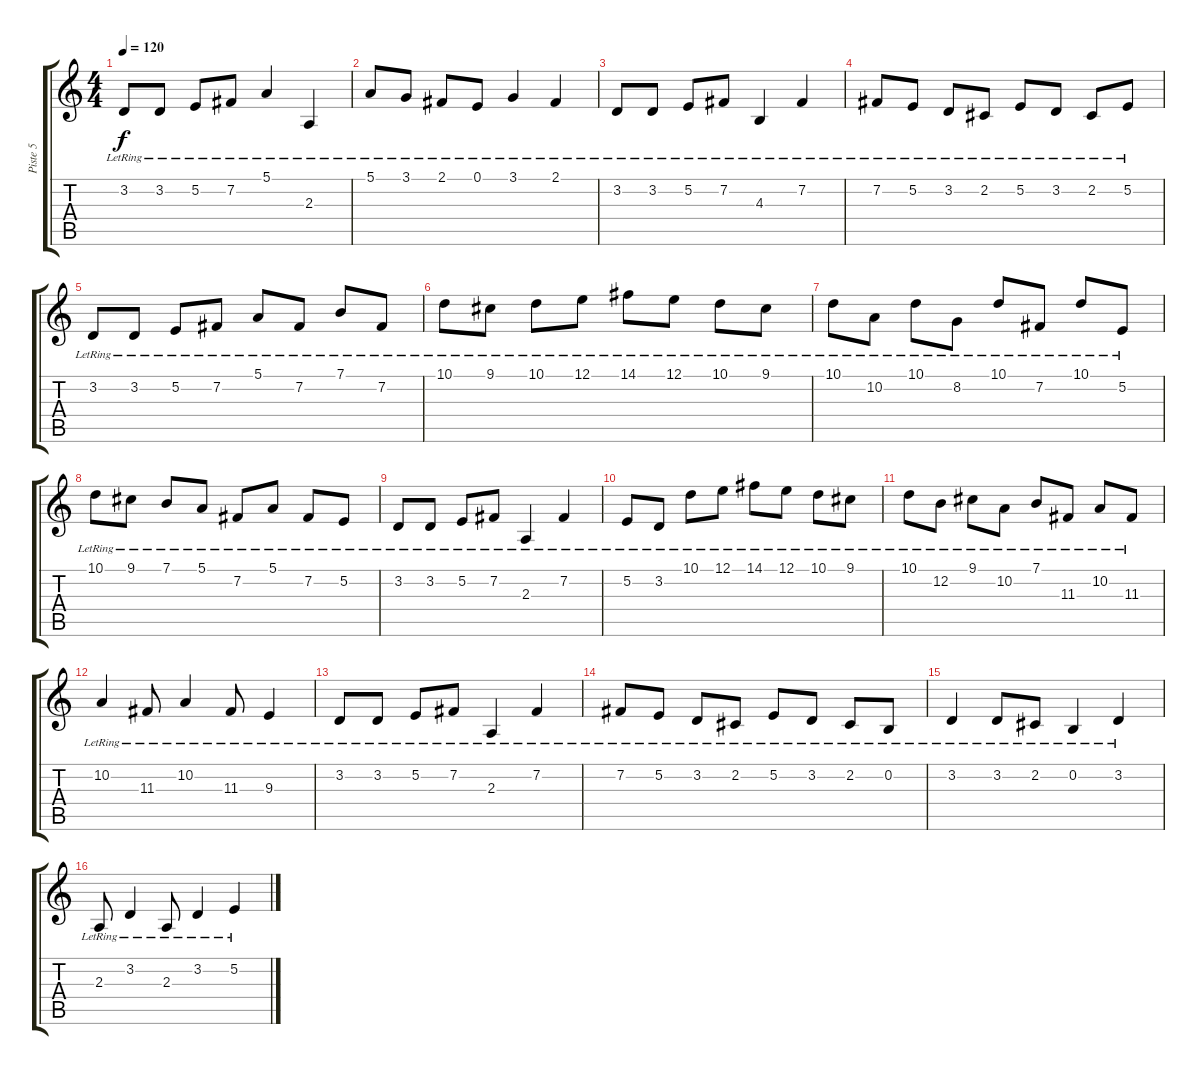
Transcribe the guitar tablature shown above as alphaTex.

\track ("Piste 5" "Piste 5") {instrument fx4atmosphere}
\staff {score tabs}
\tuning (E4 B3 G3 D3 A2 E2) {hide}
\ts (4 4)
\tempo 120
\clef g2
\ks c
3.2{lr}.8{dy f} 3.2{lr}.8 5.2{lr}.8 7.2{lr}.8 5.1{lr}.4 2.3{lr}.4 |
5.1{lr}.8 3.1{lr}.8 2.1{lr}.8 0.1{lr}.8 3.1{lr}.4 2.1{lr}.4 |
3.2{lr}.8 3.2{lr}.8 5.2{lr}.8 7.2{lr}.8 4.3{lr}.4 7.2{lr}.4 |
7.2{lr}.8 5.2{lr}.8 3.2{lr}.8 2.2{lr}.8 5.2{lr}.8 3.2{lr}.8 2.2{lr}.8 5.2{lr}.8 |
3.2{lr}.8 3.2{lr}.8 5.2{lr}.8 7.2{lr}.8 5.1{lr}.8 7.2{lr}.8 7.1{lr}.8 7.2{lr}.8 |
10.1{lr}.8 9.1{lr}.8 10.1{lr}.8 12.1{lr}.8 14.1{lr}.8 12.1{lr}.8 10.1{lr}.8 9.1{lr}.8 |
10.1{lr}.8 10.2{lr}.8 10.1{lr}.8 8.2{lr}.8 10.1{lr}.8 7.2{lr}.8 10.1{lr}.8 5.2{lr}.8 |
10.1{lr}.8 9.1{lr}.8 7.1{lr}.8 5.1{lr}.8 7.2{lr}.8 5.1{lr}.8 7.2{lr}.8 5.2{lr}.8 |
3.2{lr}.8 3.2{lr}.8 5.2{lr}.8 7.2{lr}.8 2.3{lr}.4 7.2{lr}.4 |
5.2{lr}.8 3.2{lr}.8 10.1{lr}.8 12.1{lr}.8 14.1{lr}.8 12.1{lr}.8 10.1{lr}.8 9.1{lr}.8 |
10.1{lr}.8 12.2{lr}.8 9.1{lr}.8 10.2{lr}.8 7.1{lr}.8 11.3{lr}.8 10.2{lr}.8 11.3{lr}.8 |
10.2{lr}.4 11.3{lr}.8 10.2{lr}.4 11.3{lr}.8 9.3{lr}.4 |
3.2{lr}.8 3.2{lr}.8 5.2{lr}.8 7.2{lr}.8 2.3{lr}.4 7.2{lr}.4 |
7.2{lr}.8 5.2{lr}.8 3.2{lr}.8 2.2{lr}.8 5.2{lr}.8 3.2{lr}.8 2.2{lr}.8 0.2{lr}.8 |
3.2{lr}.4 3.2{lr}.8 2.2{lr}.8 0.2{lr}.4 3.2{lr}.4 |
2.3{lr}.8 3.2{lr}.4 2.3{lr}.8 3.2{lr}.4 5.2{lr}.4
